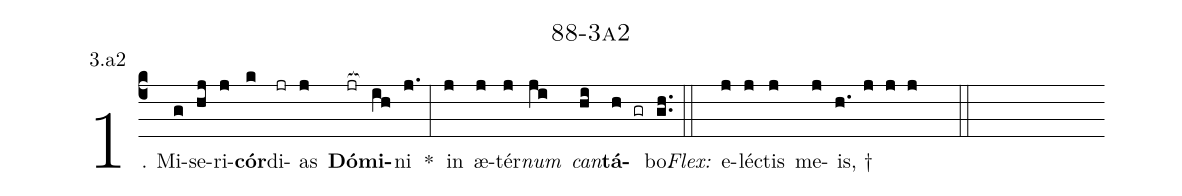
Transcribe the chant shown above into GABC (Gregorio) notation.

name: 88-3a2;
annotation: 3.a2;
%%
(c4)1. Mi(g)se(hj)ri(j)<b>cór</b>(k)di(jr)as(j) <b>Dó</b>(jr[ocb:1{])<b>mi</b>(ih[ocb:0}])ni(j.) *(:) in(j) æ(j)tér(j)<i>num</i>(ji) <i>can</i>(hi)<b>tá</b>(h gr)bo.(gh..) (::)
<i>Flex:</i>()  e(j)léc(j)tis(j) me(j)is, †(h. j j j  ::)
